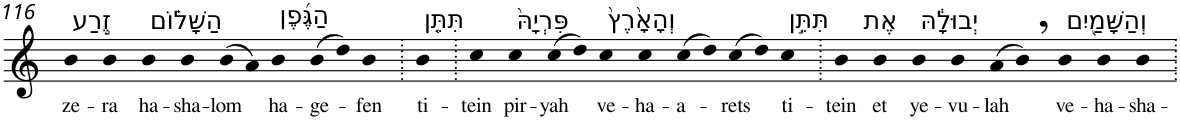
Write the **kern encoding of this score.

**kern	**text
*part1	*part1
*staff1	*staff1
*I"Piano	*
*I'Pno	*
!!LO:PB:g=z
*clefG2	*
*k[]	*
=116	=116
!LO:TX:a:t=זֶ֣רַע	!
!	!LO:LY:b
4b	ze-
!	!LO:LY:b
4b	-ra
!LO:TX:a:t=הַשָּׁל֗וֹם	!
!	!LO:LY:b
4b	ha-
!	!LO:LY:b
4b	-sha-
!	!LO:LY:b
(>8b	-lom
8a)	.
!LO:TX:a:t=הַגֶּ֜פֶן	!
!	!LO:LY:b
4b	ha-
!	!LO:LY:b
(>8b	-ge-
8dd)	.
!	!LO:LY:b
4b	-fen
=117.	=117.
!LO:TX:a:t=תִּתֵּ֤ן	!
!	!LO:LY:b
4b	ti-
=118.	=118.
!	!LO:LY:b
4cc	-tein
!LO:TX:a:t=פִּרְיָהּ֙	!
!	!LO:LY:b
4cc	pir-
!	!LO:LY:b
(>8cc	-yah
8dd)	.
!LO:TX:a:t=וְהָאָ֙רֶץ֙	!
!	!LO:LY:b
4cc	ve-
!	!LO:LY:b
4cc	-ha-
!	!LO:LY:b
(>8cc	-a-
8dd)	.
!	!LO:LY:b
(>8cc	-rets
8dd)	.
!LO:TX:a:t=תִּתֵּ֣ן	!
!	!LO:LY:b
4cc	ti-
=119.	=119.
!	!LO:LY:b
4b	-tein
!LO:TX:a:t=אֶת	!
!	!LO:LY:b
4b	et
!LO:TX:a:t=יְבוּלָ֔הּ	!
!	!LO:LY:b
4b	ye-
!	!LO:LY:b
4b	-vu-
!	!LO:LY:b
(>8a	-lah
8b,)	.
!LO:TX:a:t=וְהַשָּׁמַ֖יִם	!
!	!LO:LY:b
4b	ve-
!	!LO:LY:b
4b	-ha-
!	!LO:LY:b
4b	-sha-
=.	=.
*-	*-
